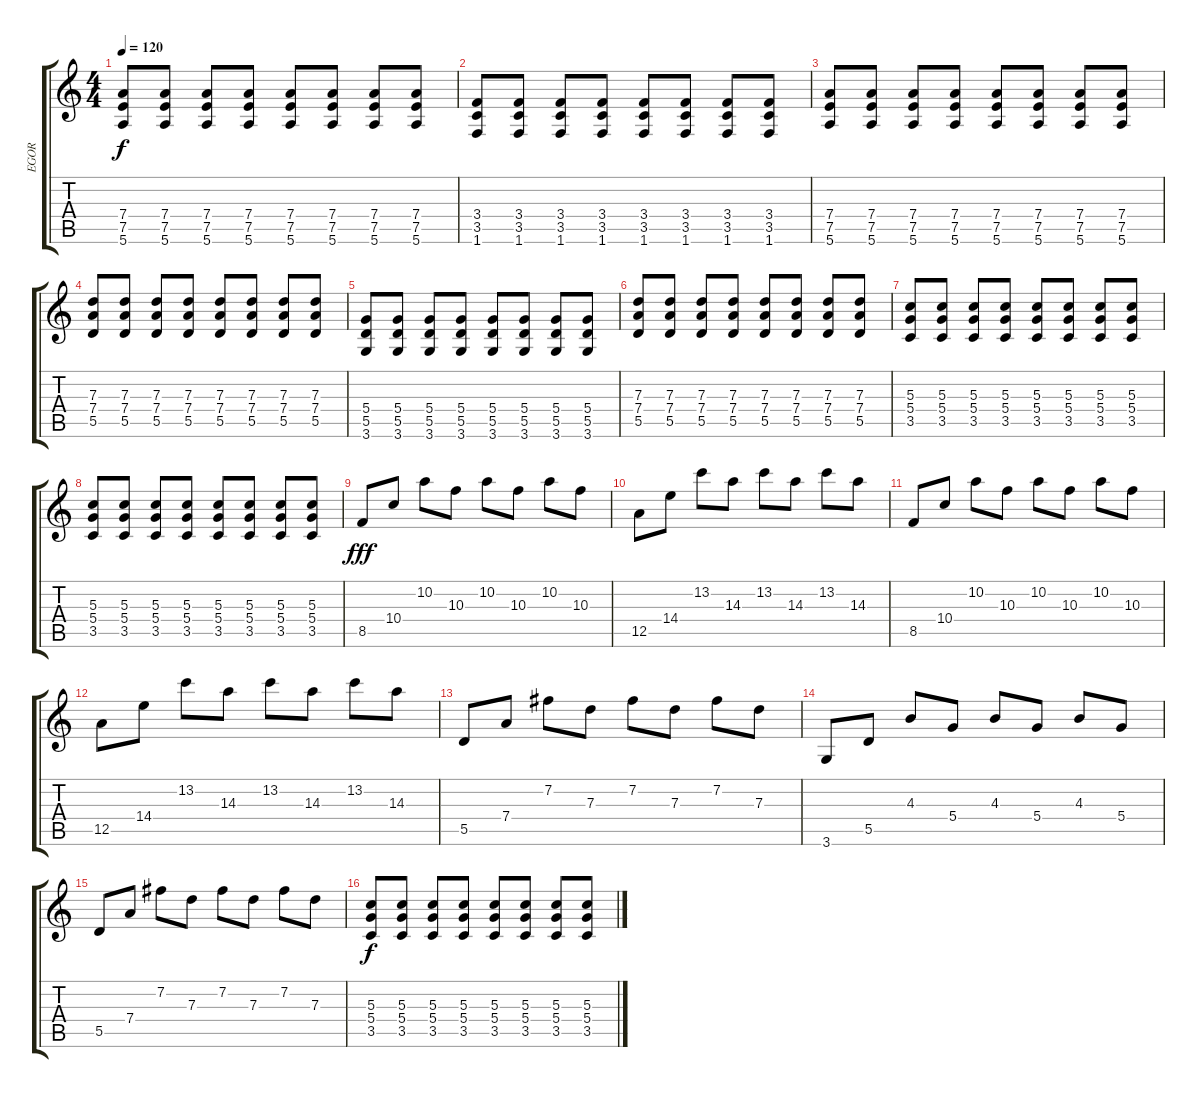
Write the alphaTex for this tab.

\track ("EGOR" "EGOR") {instrument acousticguitarsteel}
\staff {score tabs}
\tuning (E4 B3 G3 D3 A2 E2) {hide}
\ts (4 4)
\tempo 120
\clef g2
\ks c
(7.4 7.5 5.6).8{dy f} (7.4 7.5 5.6).8 (7.4 7.5 5.6).8 (7.4 7.5 5.6).8 (7.4 7.5 5.6).8 (7.4 7.5 5.6).8 (7.4 7.5 5.6).8 (7.4 7.5 5.6).8 |
(3.4 3.5 1.6).8{instrument distortionguitar} (3.4 3.5 1.6).8 (3.4 3.5 1.6).8 (3.4 3.5 1.6).8 (3.4 3.5 1.6).8 (3.4 3.5 1.6).8 (3.4 3.5 1.6).8 (3.4 3.5 1.6).8 |
(7.4 7.5 5.6).8 (7.4 7.5 5.6).8 (7.4 7.5 5.6).8 (7.4 7.5 5.6).8 (7.4 7.5 5.6).8 (7.4 7.5 5.6).8 (7.4 7.5 5.6).8 (7.4 7.5 5.6).8 |
(7.3 7.4 5.5).8 (7.3 7.4 5.5).8 (7.3 7.4 5.5).8 (7.3 7.4 5.5).8 (7.3 7.4 5.5).8 (7.3 7.4 5.5).8 (7.3 7.4 5.5).8 (7.3 7.4 5.5).8 |
(5.4 5.5 3.6).8 (5.4 5.5 3.6).8 (5.4 5.5 3.6).8 (5.4 5.5 3.6).8 (5.4 5.5 3.6).8 (5.4 5.5 3.6).8 (5.4 5.5 3.6).8 (5.4 5.5 3.6).8 |
(7.3 7.4 5.5).8 (7.3 7.4 5.5).8 (7.3 7.4 5.5).8 (7.3 7.4 5.5).8 (7.3 7.4 5.5).8 (7.3 7.4 5.5).8 (7.3 7.4 5.5).8 (7.3 7.4 5.5).8 |
(5.3 5.4 3.5).8 (5.3 5.4 3.5).8 (5.3 5.4 3.5).8 (5.3 5.4 3.5).8 (5.3 5.4 3.5).8 (5.3 5.4 3.5).8 (5.3 5.4 3.5).8 (5.3 5.4 3.5).8 |
(5.3 5.4 3.5).8 (5.3 5.4 3.5).8 (5.3 5.4 3.5).8 (5.3 5.4 3.5).8 (5.3 5.4 3.5).8 (5.3 5.4 3.5).8 (5.3 5.4 3.5).8 (5.3 5.4 3.5).8 |
8.5.8{dy fff volume 16} 10.4.8 10.2.8 10.3.8 10.2.8 10.3.8 10.2.8 10.3.8 |
12.5.8 14.4.8 13.2.8 14.3.8 13.2.8 14.3.8 13.2.8 14.3.8 |
8.5.8 10.4.8 10.2.8 10.3.8 10.2.8 10.3.8 10.2.8 10.3.8 |
12.5.8 14.4.8 13.2.8 14.3.8 13.2.8 14.3.8 13.2.8 14.3.8 |
5.5.8 7.4.8 7.2.8 7.3.8 7.2.8 7.3.8 7.2.8 7.3.8 |
3.6.8 5.5.8 4.3.8 5.4.8 4.3.8 5.4.8 4.3.8 5.4.8 |
5.5.8 7.4.8 7.2.8 7.3.8 7.2.8 7.3.8 7.2.8 7.3.8 |
(5.3 5.4 3.5).8{dy f} (5.3 5.4 3.5).8 (5.3 5.4 3.5).8 (5.3 5.4 3.5).8 (5.3 5.4 3.5).8 (5.3 5.4 3.5).8 (5.3 5.4 3.5).8 (5.3 5.4 3.5).8
